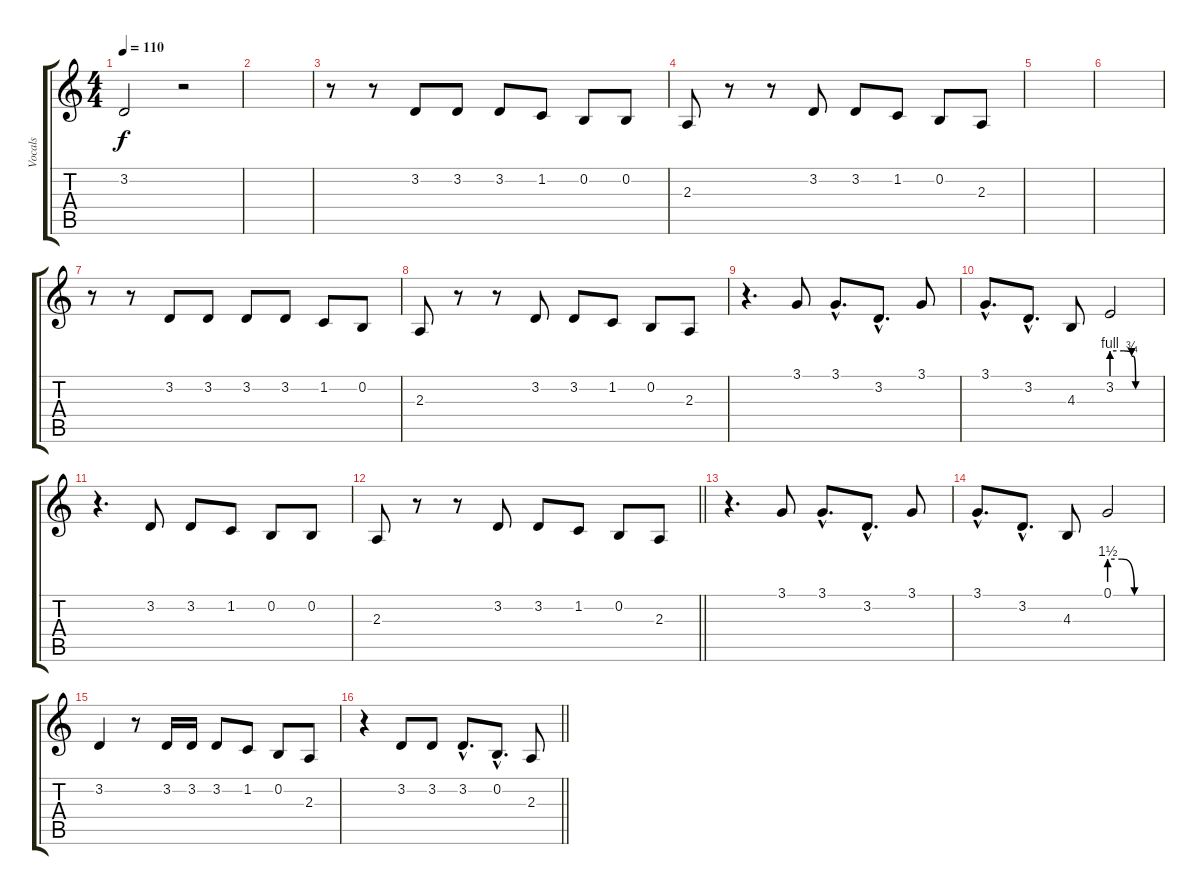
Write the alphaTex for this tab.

\track ("Vocals" "Vocals") {instrument clarinet}
\staff {score tabs}
\tuning (E4 B3 G3 D3 A2 E2) {hide}
\ts (4 4)
\tempo 110
\clef g2
\ks c
3.2{t}.2{dy f} r.2 |
|
r.8 r.8 3.2.8 3.2.8 3.2.8 1.2.8 0.2.8 0.2.8 |
2.3.8 r.8 r.8 3.2.8 3.2.8 1.2.8 0.2.8 2.3.8 |
|
|
r.8 r.8 3.2.8 3.2.8 3.2.8 3.2.8 1.2.8 0.2.8 |
2.3.8 r.8 r.8 3.2.8 3.2.8 1.2.8 0.2.8 2.3.8 |
r.4{d} 3.1.8 3.1{hac}.8{d} 3.2{hac}.8{d} 3.1.8 |
3.1{hac}.8{d} 3.2{hac}.8{d} 4.3.8 3.2{be (custom 0 4 15 4 25 3 27 3 30 0 60 0)}.2 |
r.4{d} 3.2.8 3.2.8 1.2.8 0.2.8 0.2.8 |
\barLineRight lightlight
2.3.8 r.8 r.8 3.2.8 3.2.8 1.2.8 0.2.8 2.3.8 |
r.4{d} 3.1.8 3.1{hac}.8{d} 3.2{hac}.8{d} 3.1.8 |
3.1{hac}.8{d} 3.2{hac}.8{d} 4.3.8 0.1{be (custom 0 6 15 6 30 0 60 0)}.2 |
3.2.4 r.8 3.2.16 3.2.16 3.2.8 1.2.8 0.2.8 2.3.8 |
\barLineRight lightlight
r.4 3.2.8 3.2.8 3.2{hac}.8{d} 0.2{hac}.8{d} 2.3.8
